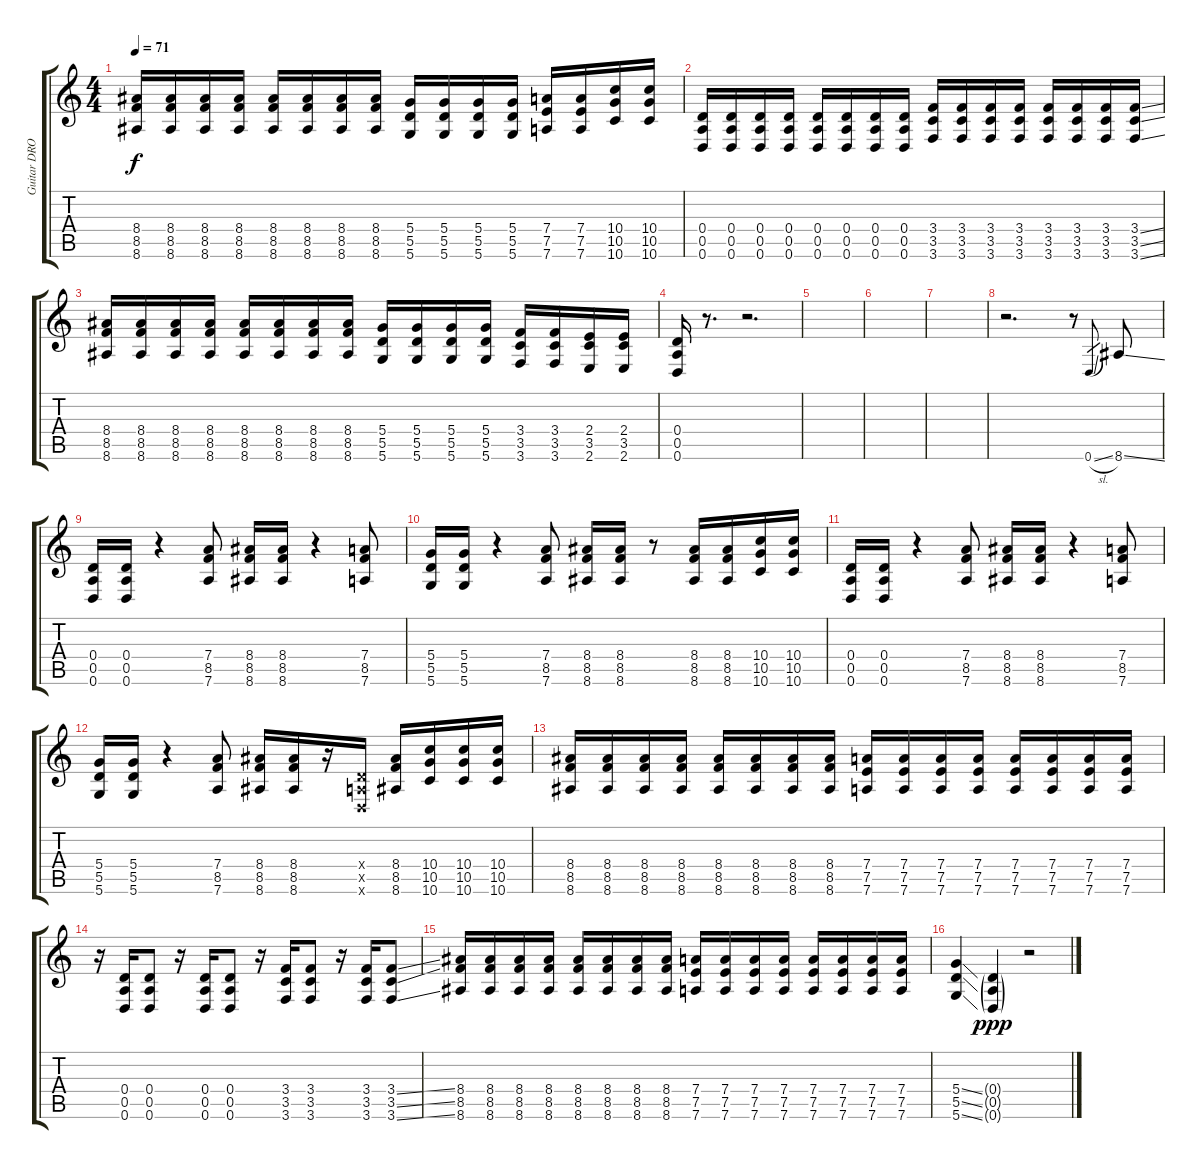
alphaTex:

\track ("Guitar DROP-D ONE" "Guitar DRO") {instrument distortionguitar}
\staff {score tabs}
\tuning (E4 B3 G3 D3 A2 D2) {hide}
\ts (4 4)
\tempo 71
\clef g2
\ks c
(8.4 8.5 8.6).16{dy f} (8.4 8.5 8.6).16 (8.4 8.5 8.6).16 (8.4 8.5 8.6).16 (8.4 8.5 8.6).16 (8.4 8.5 8.6).16 (8.4 8.5 8.6).16 (8.4 8.5 8.6).16 (5.4 5.5 5.6).16 (5.4 5.5 5.6).16 (5.4 5.5 5.6).16 (5.4 5.5 5.6).16 (7.4 7.5 7.6).16 (7.4 7.5 7.6).16 (10.4 10.5 10.6).16 (10.4 10.5 10.6).16 |
(0.4 0.5 0.6).16 (0.4 0.5 0.6).16 (0.4 0.5 0.6).16 (0.4 0.5 0.6).16 (0.4 0.5 0.6).16 (0.4 0.5 0.6).16 (0.4 0.5 0.6).16 (0.4 0.5 0.6).16 (3.4 3.5 3.6).16 (3.4 3.5 3.6).16 (3.4 3.5 3.6).16 (3.4 3.5 3.6).16 (3.4 3.5 3.6).16 (3.4 3.5 3.6).16 (3.4 3.5 3.6).16 (3.4{ss} 3.5{ss} 3.6{ss}).16 |
(8.4 8.5 8.6).16 (8.4 8.5 8.6).16 (8.4 8.5 8.6).16 (8.4 8.5 8.6).16 (8.4 8.5 8.6).16 (8.4 8.5 8.6).16 (8.4 8.5 8.6).16 (8.4 8.5 8.6).16 (5.4 5.5 5.6).16 (5.4 5.5 5.6).16 (5.4 5.5 5.6).16 (5.4 5.5 5.6).16 (3.4 3.5 3.6).16 (3.4 3.5 3.6).16 (2.4 3.5 2.6).16 (2.4 3.5 2.6).16 |
(0.4 0.5 0.6).16 r.8{d} r.2{d} |
|
|
|
r.2{d} r.8 0.6{sl}.8{gr} 8.6{ss}.8 |
(0.4 0.5 0.6).16 (0.4 0.5 0.6).16 r.4 (7.4 8.5 7.6).8 (8.4 8.5 8.6).16 (8.4 8.5 8.6).16 r.4 (7.4 8.5 7.6).8 |
(5.4 5.5 5.6).16 (5.4 5.5 5.6).16 r.4 (7.4 8.5 7.6).8 (8.4 8.5 8.6).16 (8.4 8.5 8.6).16 r.8 (8.4 8.5 8.6).16 (8.4 8.5 8.6).16 (10.4 10.5 10.6).16 (10.4 10.5 10.6).16 |
(0.4 0.5 0.6).16 (0.4 0.5 0.6).16 r.4 (7.4 8.5 7.6).8 (8.4 8.5 8.6).16 (8.4 8.5 8.6).16 r.4 (7.4 8.5 7.6).8 |
(5.4 5.5 5.6).16 (5.4 5.5 5.6).16 r.4 (7.4 8.5 7.6).8 (8.4 8.5 8.6).16 (8.4 8.5 8.6).16 r.16 (0.4{x} 0.5{x} 0.6{x}).16 (8.4 8.5 8.6).16 (10.4 10.5 10.6).16 (10.4 10.5 10.6).16 (10.4 10.5 10.6).16 |
(8.4 8.5 8.6).16 (8.4 8.5 8.6).16 (8.4 8.5 8.6).16 (8.4 8.5 8.6).16 (8.4 8.5 8.6).16 (8.4 8.5 8.6).16 (8.4 8.5 8.6).16 (8.4 8.5 8.6).16 (7.4 7.5 7.6).16 (7.4 7.5 7.6).16 (7.4 7.5 7.6).16 (7.4 7.5 7.6).16 (7.4 7.5 7.6).16 (7.4 7.5 7.6).16 (7.4 7.5 7.6).16 (7.4 7.5 7.6).16 |
r.16 (0.4 0.5 0.6).16 (0.4 0.5 0.6).8 r.16 (0.4 0.5 0.6).16 (0.4 0.5 0.6).8 r.16 (3.4 3.5 3.6).16 (3.4 3.5 3.6).8 r.16 (3.4 3.5 3.6).16 (3.4{ss} 3.5{ss} 3.6{ss}).8 |
(8.4 8.5 8.6).16 (8.4 8.5 8.6).16 (8.4 8.5 8.6).16 (8.4 8.5 8.6).16 (8.4 8.5 8.6).16 (8.4 8.5 8.6).16 (8.4 8.5 8.6).16 (8.4 8.5 8.6).16 (7.4 7.5 7.6).16 (7.4 7.5 7.6).16 (7.4 7.5 7.6).16 (7.4 7.5 7.6).16 (7.4 7.5 7.6).16 (7.4 7.5 7.6).16 (7.4 7.5 7.6).16 (7.4 7.5 7.6).16 |
(5.4{ss} 5.5{ss} 5.6{ss}).4 (0.4{g} 0.5{g} 0.6{g}).4{dy ppp} r.2
